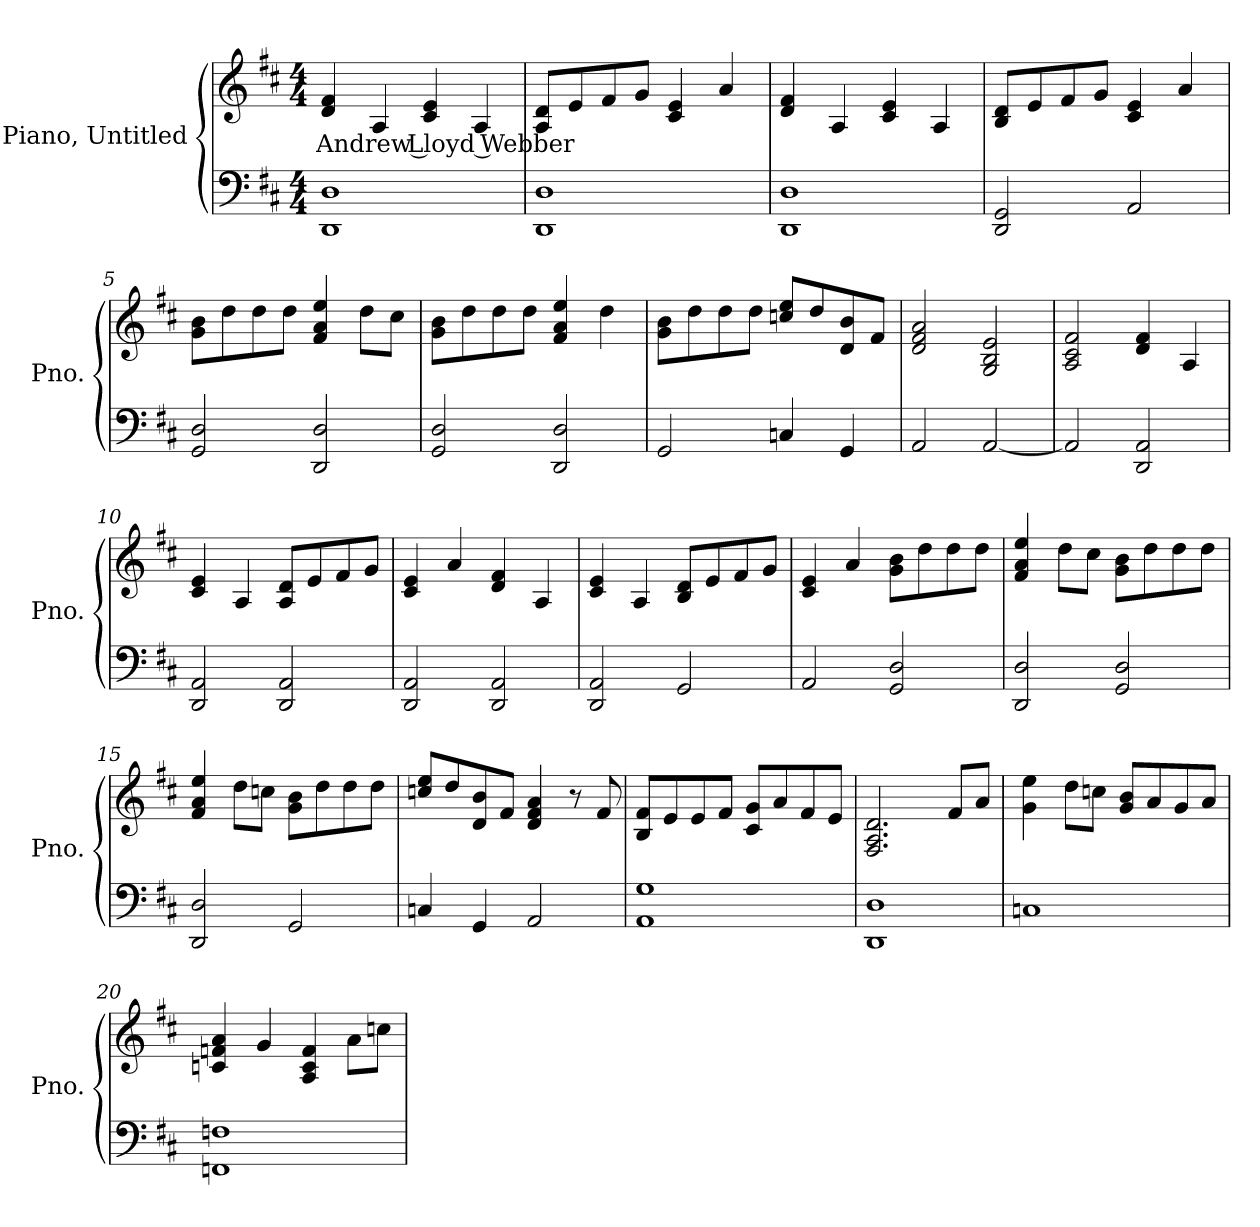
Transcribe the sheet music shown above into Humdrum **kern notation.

**kern	**kern	**text
*part2	*part1	*part1
*staff2	*staff1	*staff1
*I"Piano, Untitled	*I"Piano, Untitled	*
*I'Pno.	*I'Pno.	*
*clefF4	*clefG2	*
*k[f#c#]	*k[f#c#]	*
*M4/4	*M4/4	*
*MM75	*MM75	*
=1	=1	=1
!	!	!LO:LY:b
1DD 1D	4d/ 4f#/	Andrew Lloyd Webber
.	4A/	.
.	4c#/ 4e/	.
.	4A/	.
=2	=2	=2
1DD 1D	8A/ 8d/L	.
.	8e/	.
.	8f#/	.
.	8g/J	.
.	4c#/ 4e/	.
.	4a/	.
=3	=3	=3
1DD 1D	4d/ 4f#/	.
.	4A/	.
.	4c#/ 4e/	.
.	4A/	.
=4	=4	=4
2DD/ 2GG/	8B/ 8d/L	.
.	8e/	.
.	8f#/	.
.	8g/J	.
2AA/	4c#/ 4e/	.
.	4a/	.
!!LO:LB:g=z
=5	=5	=5
2GG/ 2D/	8g\ 8b\L	.
.	8dd\	.
.	8dd\	.
.	8dd\J	.
2DD/ 2D/	4f#/ 4a/ 4ee/	.
.	8dd\L	.
.	8cc#\J	.
=6	=6	=6
2GG/ 2D/	8g\ 8b\L	.
.	8dd\	.
.	8dd\	.
.	8dd\J	.
2DD/ 2D/	4f#/ 4a/ 4ee/	.
.	4dd\	.
=7	=7	=7
2GG/	8g\ 8b\L	.
.	8dd\	.
.	8dd\	.
.	8dd\J	.
4Cn/	8ccn/ 8ee/L	.
.	8dd/	.
4GG/	8d/ 8b/	.
.	8f#/J	.
=8	=8	=8
2AA/	2d/ 2f#/ 2a/	.
[2AA/	2G/ 2B/ 2e/	.
=9	=9	=9
2AA/]	2A/ 2c#/ 2f#/	.
2DD/ 2AA/	4d/ 4f#/	.
.	4A/	.
=10	=10	=10
2DD/ 2AA/	4c#/ 4e/	.
.	4A/	.
2DD/ 2AA/	8A/ 8d/L	.
.	8e/	.
.	8f#/	.
.	8g/J	.
!!LO:LB:g=z
=11	=11	=11
2DD/ 2AA/	4c#/ 4e/	.
.	4a/	.
2DD/ 2AA/	4d/ 4f#/	.
.	4A/	.
=12	=12	=12
2DD/ 2AA/	4c#/ 4e/	.
.	4A/	.
2GG/	8B/ 8d/L	.
.	8e/	.
.	8f#/	.
.	8g/J	.
=13	=13	=13
2AA/	4c#/ 4e/	.
.	4a/	.
2GG/ 2D/	8g\ 8b\L	.
.	8dd\	.
.	8dd\	.
.	8dd\J	.
=14	=14	=14
2DD/ 2D/	4f#/ 4a/ 4ee/	.
.	8dd\L	.
.	8cc#\J	.
2GG/ 2D/	8g\ 8b\L	.
.	8dd\	.
.	8dd\	.
.	8dd\J	.
=15	=15	=15
2DD/ 2D/	4f#/ 4a/ 4ee/	.
.	8dd\L	.
.	8ccn\J	.
2GG/	8g\ 8b\L	.
.	8dd\	.
.	8dd\	.
.	8dd\J	.
=16	=16	=16
4Cn/	8ccn/ 8ee/L	.
.	8dd/	.
4GG/	8d/ 8b/	.
.	8f#/J	.
2AA/	4d/ 4f#/ 4a/	.
.	8r	.
.	8f#/	.
!!LO:LB:g=z
=17	=17	=17
1AA 1G	8B/ 8f#/L	.
.	8e/	.
.	8e/	.
.	8f#/J	.
.	8c#/ 8g/L	.
.	8a/	.
.	8f#/	.
.	8e/J	.
=18	=18	=18
1DD 1D	2.F#/ 2.A/ 2.d/	.
.	8f#/L	.
.	8a/J	.
=19	=19	=19
1Cn	4g\ 4ee\	.
.	8dd\L	.
.	8ccn\J	.
.	8g/ 8b/L	.
.	8a/	.
.	8g/	.
.	8a/J	.
=20	=20	=20
1FFn 1Fn	4cn/ 4fn/ 4a/	.
.	4g/	.
.	4A/ 4c/ 4f/	.
.	8a\L	.
.	8ccn\J	.
=	=	=
*-	*-	*-
